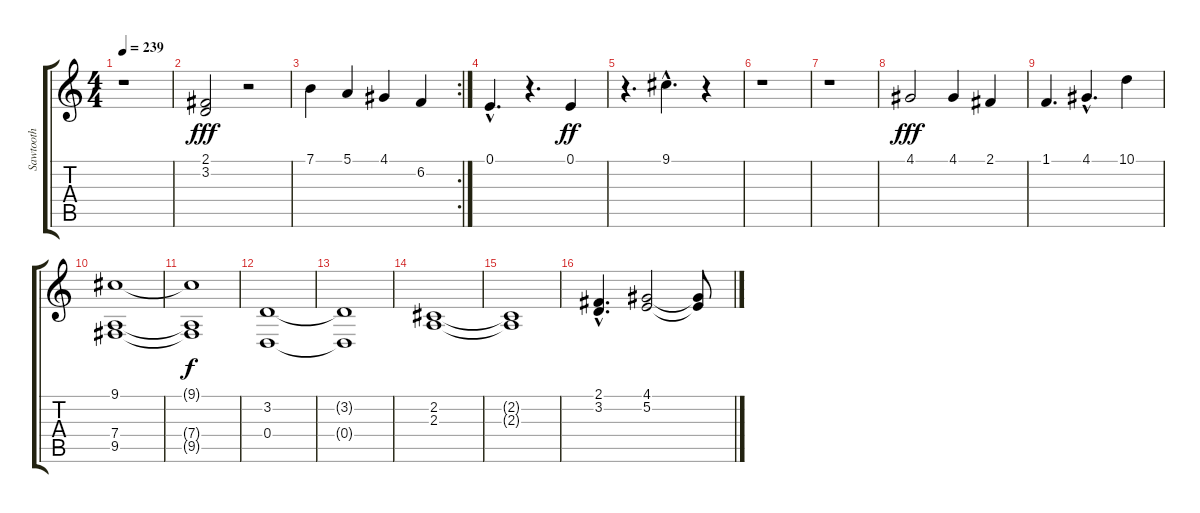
\track ("Sawtooth" "Sawtooth") {instrument lead2sawtooth}
\staff {score tabs}
\tuning (E4 B3 G3 D3 A2 E2) {hide}
\ts (4 4)
\tempo 239
\clef g2
\ks c
r.1{dy fff} |
(2.1 3.2).2 r.2 |
\rc 2
7.1.4 5.1.4 4.1.4 6.2.4 |
0.1{hac}.4{d} r.4{d} 0.1.4{dy ff} |
r.4{d} 9.1{hac}.4{d} r.4 |
r.1 |
r.1 |
4.1.2{dy fff} 4.1.4 2.1.4 |
1.1.4{d} 4.1{hac}.4{d} 10.1.4 |
(9.1 7.4 9.5).1 |
(9.1{t} 7.4{t} 9.5{t}).1{dy f} |
(3.2 0.4).1 |
(3.2{t} 0.4{t}).1 |
(2.2 2.3).1 |
(2.2{t} 2.3{t}).1 |
(2.1{hac} 3.2{hac}).4{d} (4.1 5.2).2 (4.1{t} 5.2{t}).8
